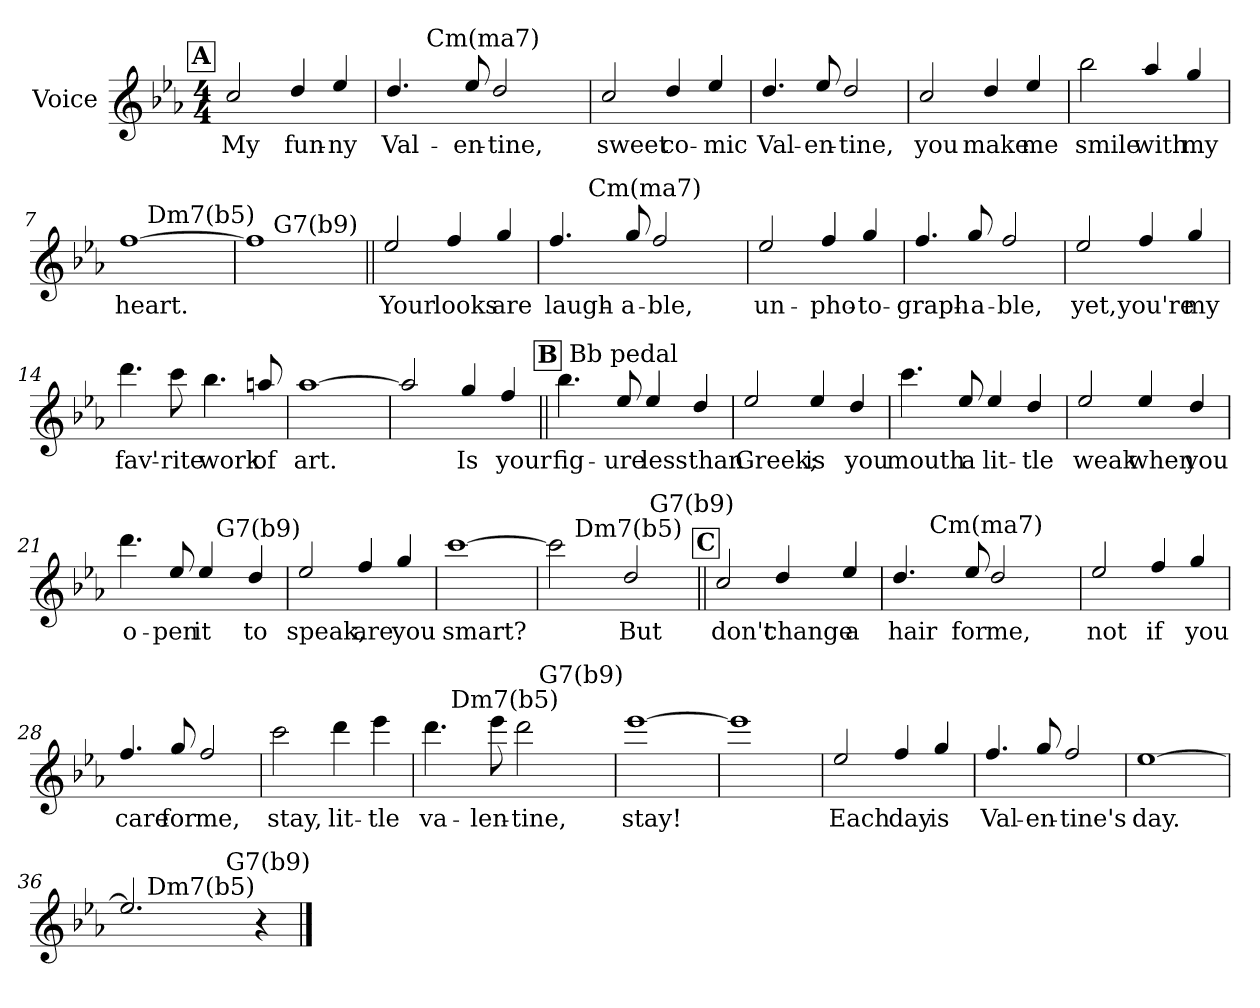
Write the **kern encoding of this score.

**kern	**text
*part1	*part1
*staff1	*staff1
*I"Voice	*
*I'Voice	*
*clefG2	*
*ITrd8c14	*
*k[b-e-a-]	*
*c:	*
*M4/4	*
!!LO:REH:place=s1:a:fs=9,2:t=A
=1	=1
2c/	My
4d/	fun-
4e-/	-ny
=2	=2
*^	*
4.d/	8ryy	Val-
.	32ryy	.
!	!LO:TX:a:t=Cm(ma7)	!
.	2ryy	.
8e-/	.	-en-
2d/	.	-tine,
.	4ryy	.
.	16.ryy	.
*v	*v	*
=3	=3
2c/	sweet
4d/	co-
4e-/	-mic
=4	=4
4.d/	Val-
8e-/	-en-
2d/	-tine,
!!LO:LB:g=z
=5	=5
2c/	you
4d/	make
4e-/	me
=6	=6
2b-\	smile
4a-/	with
4g/	my
=7	=7
*^	*
[1f	8ryy	heart.
!	!LO:TX:a:t=Dm7(b5)	!
.	2..ryy	.
=8	=8	=8
1f]	8ryy	.
!	!LO:TX:a:t=G7(b9)	!
.	2..ryy	.
*v	*v	*
!!LO:LB:g=z
=9||	=9||
2e-/	Your
4f/	looks
4g/	are
=10	=10
*^	*
4.f/	8ryy	laugh-
.	32ryy	.
!	!LO:TX:a:t=Cm(ma7)	!
.	2ryy	.
8g/	.	-a-
2f/	.	-ble,
.	4ryy	.
.	16.ryy	.
*v	*v	*
=11	=11
2e-/	un-
4f/	-pho-
4g/	-to-
=12	=12
4.f/	-graph-
8g/	-a-
2f/	-ble,
!!LO:LB:g=z
=13	=13
2e-/	yet,
4f/	you're
4g/	my
=14	=14
4.dd\	fav'-
8cc\	-rite
4.b-\	work
8an/	of
=15	=15
[1a-	art.
=16	=16
2a-/]	.
4g/	Is
4f/	your
!!LO:LB:g=z
!!LO:REH:place=s1:a:fs=9,2:t=B
=17||	=17||
*^	*
4.b-\	32ryy	fig-
!	!LO:TX:a:t=Bb pedal	!
.	2ryy	.
8e-/	.	-ure
4e-/	.	less
.	4...ryy	.
4d/	.	than
*v	*v	*
=18	=18
2e-/	Greek;
4e-/	is
4d/	you
=19	=19
4.cc\	mouth
8e-/	a
4e-/	lit-
4d/	-tle
=20	=20
2e-/	weak
4e-/	when
4d/	you
!!LO:LB:g=z
=21	=21
*^	*
4.dd\	2ryy	o-
8e-/	.	-pen
4e-/	16ryy	it
!	!LO:TX:a:t=G7(b9)	!
.	4..ryy	.
4d/	.	to
*v	*v	*
=22	=22
2e-/	speak,
4f/	are
4g/	you
=23	=23
[1cc	smart?
=24	=24
*^	*
*	*^	*
2cc\]	8ryy	2ryy	.
!	!LO:TX:a:t=Dm7(b5)	!	!
.	2..ryy	.	.
2d/	.	8ryy	But
!	!	!LO:TX:a:t=G7(b9)	!
.	.	4.ryy	.
*v	*v	*v	*
!!LO:LB:g=z
!!LO:REH:place=s1:a:fs=9,2:t=C
=25||	=25||
2c/	don't
4d/	change
4e-/	a
=26	=26
*^	*
4.d/	8ryy	hair
.	32ryy	.
!	!LO:TX:a:t=Cm(ma7)	!
.	2ryy	.
8e-/	.	for
2d/	.	me,
.	4ryy	.
.	16.ryy	.
*v	*v	*
=27	=27
2e-/	not
4f/	if
4g/	you
=28	=28
4.f/	care
8g/	for
2f/	me,
!!LO:LB:g=z
=29	=29
2cc\	stay,
4dd\	lit-
4ee-\	-tle
=30	=30
*^	*
*	*^	*
4.dd\	8ryy	2ryy	va-
!	!LO:TX:a:t=Dm7(b5)	!	!
.	2..ryy	.	.
8ee-\	.	.	-len-
2dd\	.	16.ryy	-tine,
!	!	!LO:TX:a:t=G7(b9)	!
.	.	4ryy	.
.	.	8ryy	.
.	.	32ryy	.
*v	*v	*v	*
=31	=31
[1ee-	stay!
=32	=32
1ee-]	.
!!LO:LB:g=z
=33	=33
2e-/	Each
4f/	day
4g/	is
=34	=34
4.f/	Val-
8g/	-en-
2f/	-tine's
=35	=35
[1e-	day.
=36	=36
*^	*
*	*^	*
2.e-/]	8ryy	2ryy	.
!	!LO:TX:a:t=Dm7(b5)	!	!
.	2..ryy	.	.
.	.	8ryy	.
!	!	!LO:TX:a:t=G7(b9)	!
.	.	4.ryy	.
4r	.	.	.
*v	*v	*v	*
==	==
*-	*-
